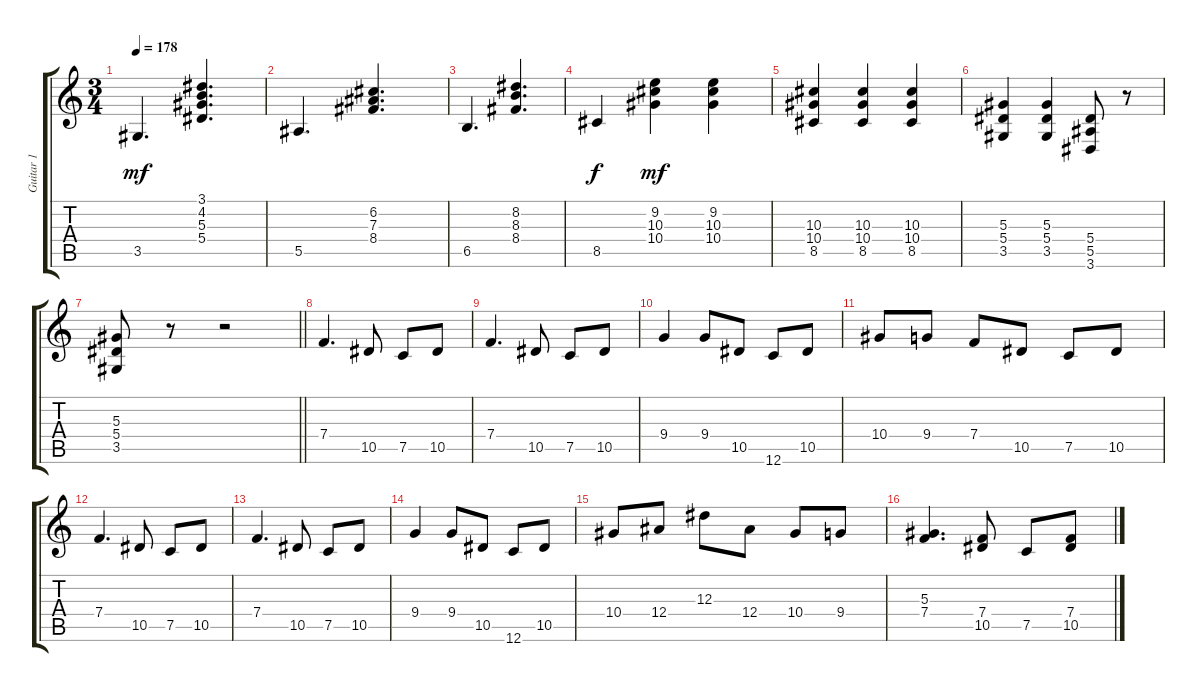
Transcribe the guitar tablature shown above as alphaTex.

\track ("Guitar 1" "Guitar 1") {instrument distortionguitar}
\staff {score tabs}
\tuning (C4 G3 Eb3 Bb2 F2 C2) {hide}
\ts (3 4)
\tempo 178
\clef g2
\ks c
3.5.4{d dy mf} (3.1 4.2 5.3 5.4).4{d} |
5.5.4{d} (6.2 7.3 8.4).4{d} |
6.5.4{d} (8.2 8.3 8.4).4{d} |
8.5.4{dy f} (9.2 10.3 10.4).4{dy mf} (9.2 10.3 10.4).4 |
(10.3 10.4 8.5).4 (10.3 10.4 8.5).4 (10.3 10.4 8.5).4 |
(5.3 5.4 3.5).4 (5.3 5.4 3.5).4 (5.4 5.5 3.6).8 r.8 |
\barLineRight lightlight
(5.3 5.4 3.5).8 r.8 r.2 |
7.4.4{d volume 16 balance 8} 10.5.8 7.5.8 10.5.8 |
7.4.4{d} 10.5.8 7.5.8 10.5.8 |
9.4.4 9.4.8 10.5.8 12.6.8 10.5.8 |
10.4.8 9.4.8 7.4.8 10.5.8 7.5.8 10.5.8 |
7.4.4{d} 10.5.8 7.5.8 10.5.8 |
7.4.4{d} 10.5.8 7.5.8 10.5.8 |
9.4.4 9.4.8 10.5.8 12.6.8 10.5.8 |
10.4.8 12.4.8 12.3.8 12.4.8 10.4.8 9.4.8 |
(5.3 7.4).4{d volume 14 balance 14 instrument distortionguitar} (7.4 10.5).8 7.5.8 (7.4 10.5).8
